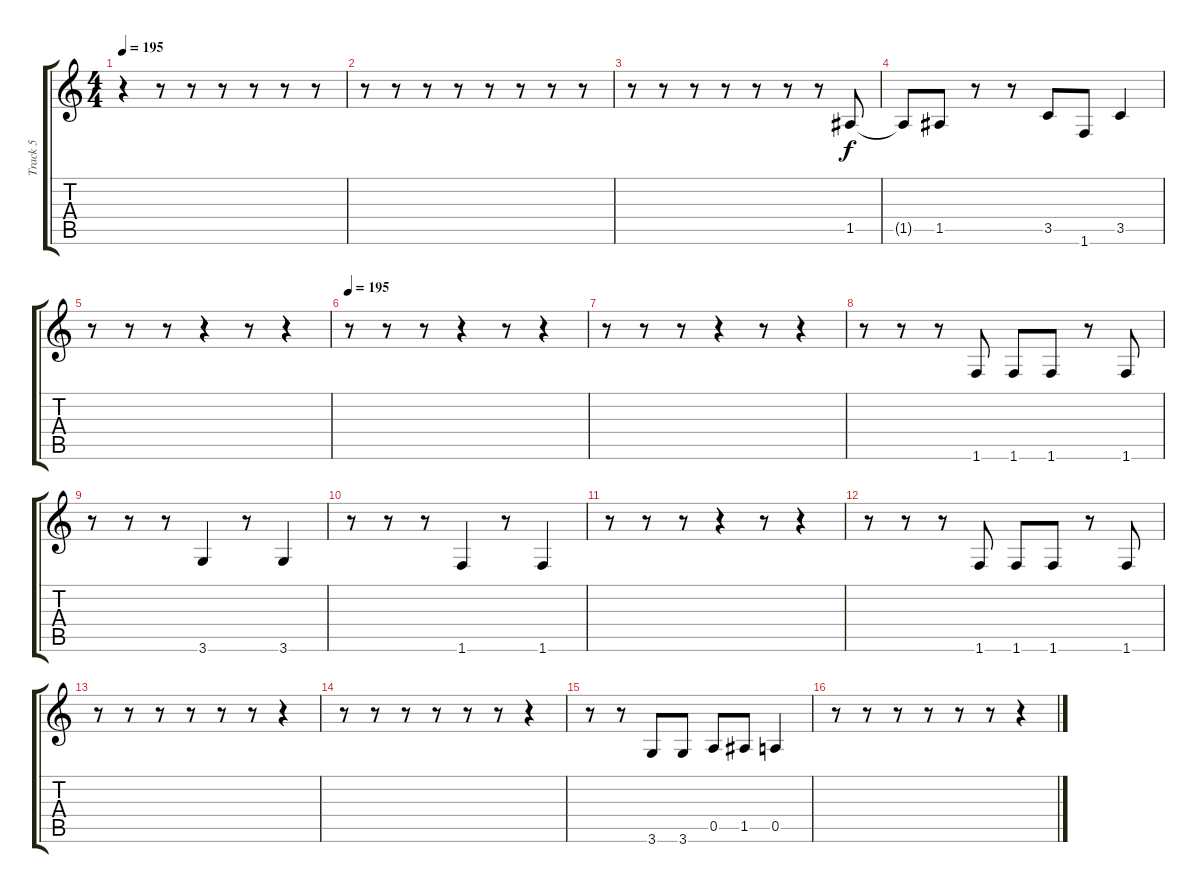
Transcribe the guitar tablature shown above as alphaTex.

\track ("Track 5" "Track 5") {instrument electricbasspick}
\staff {score tabs}
\tuning (E4 B3 G3 D3 A2 E2) {hide}
\ts (4 4)
\tempo 195
\clef g2
\ks c
r.4{dy f} r.8 r.8 r.8 r.8 r.8 r.8 |
r.8 r.8 r.8 r.8 r.8 r.8 r.8 r.8 |
r.8 r.8 r.8 r.8 r.8 r.8 r.8 1.5.8 |
1.5{t}.8 1.5.8 r.8 r.8 3.5.8 1.6.8 3.5.4 |
r.8 r.8 r.8 r.4 r.8 r.4 |
\tempo 195
r.8 r.8 r.8 r.4 r.8 r.4 |
r.8 r.8 r.8 r.4 r.8 r.4 |
r.8 r.8 r.8 1.6.8 1.6.8 1.6.8 r.8 1.6.8 |
r.8 r.8 r.8 3.6.4 r.8 3.6.4 |
r.8 r.8 r.8 1.6.4 r.8 1.6.4 |
r.8 r.8 r.8 r.4 r.8 r.4 |
r.8 r.8 r.8 1.6.8 1.6.8 1.6.8 r.8 1.6.8 |
r.8 r.8 r.8 r.8 r.8 r.8 r.4 |
r.8 r.8 r.8 r.8 r.8 r.8 r.4 |
r.8 r.8 3.6.8 3.6.8 0.5.8 1.5.8 0.5.4 |
r.8 r.8 r.8 r.8 r.8 r.8 r.4
